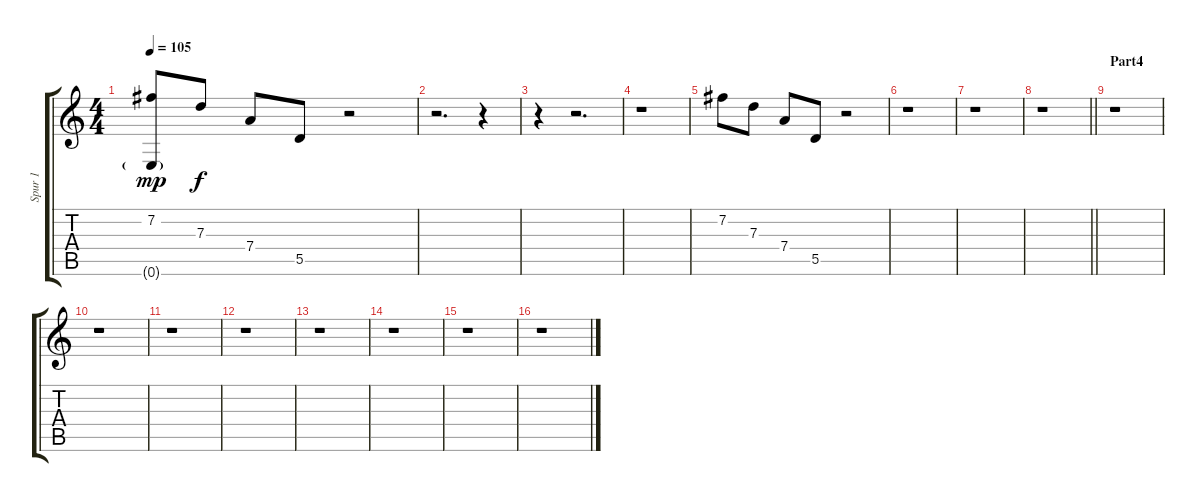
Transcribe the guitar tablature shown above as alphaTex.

\track ("Spur 1" "Spur 1") {instrument distortionguitar}
\staff {score tabs}
\tuning (E4 B3 G3 D3 A2 E2) {hide}
\ts (4 4)
\tempo 105
\clef g2
\ks c
(7.2 0.6{g}).8{dy mp} 7.3.8{dy f} 7.4.8 5.5.8 r.2 |
r.2{d} r.4 |
r.4 r.2{d} |
r.1 |
7.2.8 7.3.8 7.4.8 5.5.8 r.2 |
r.1 |
r.1 |
\barLineRight lightlight
r.1 |
\section ("" "Part4")
r.1 |
r.1 |
r.1 |
r.1 |
r.1 |
r.1 |
r.1 |
r.1
